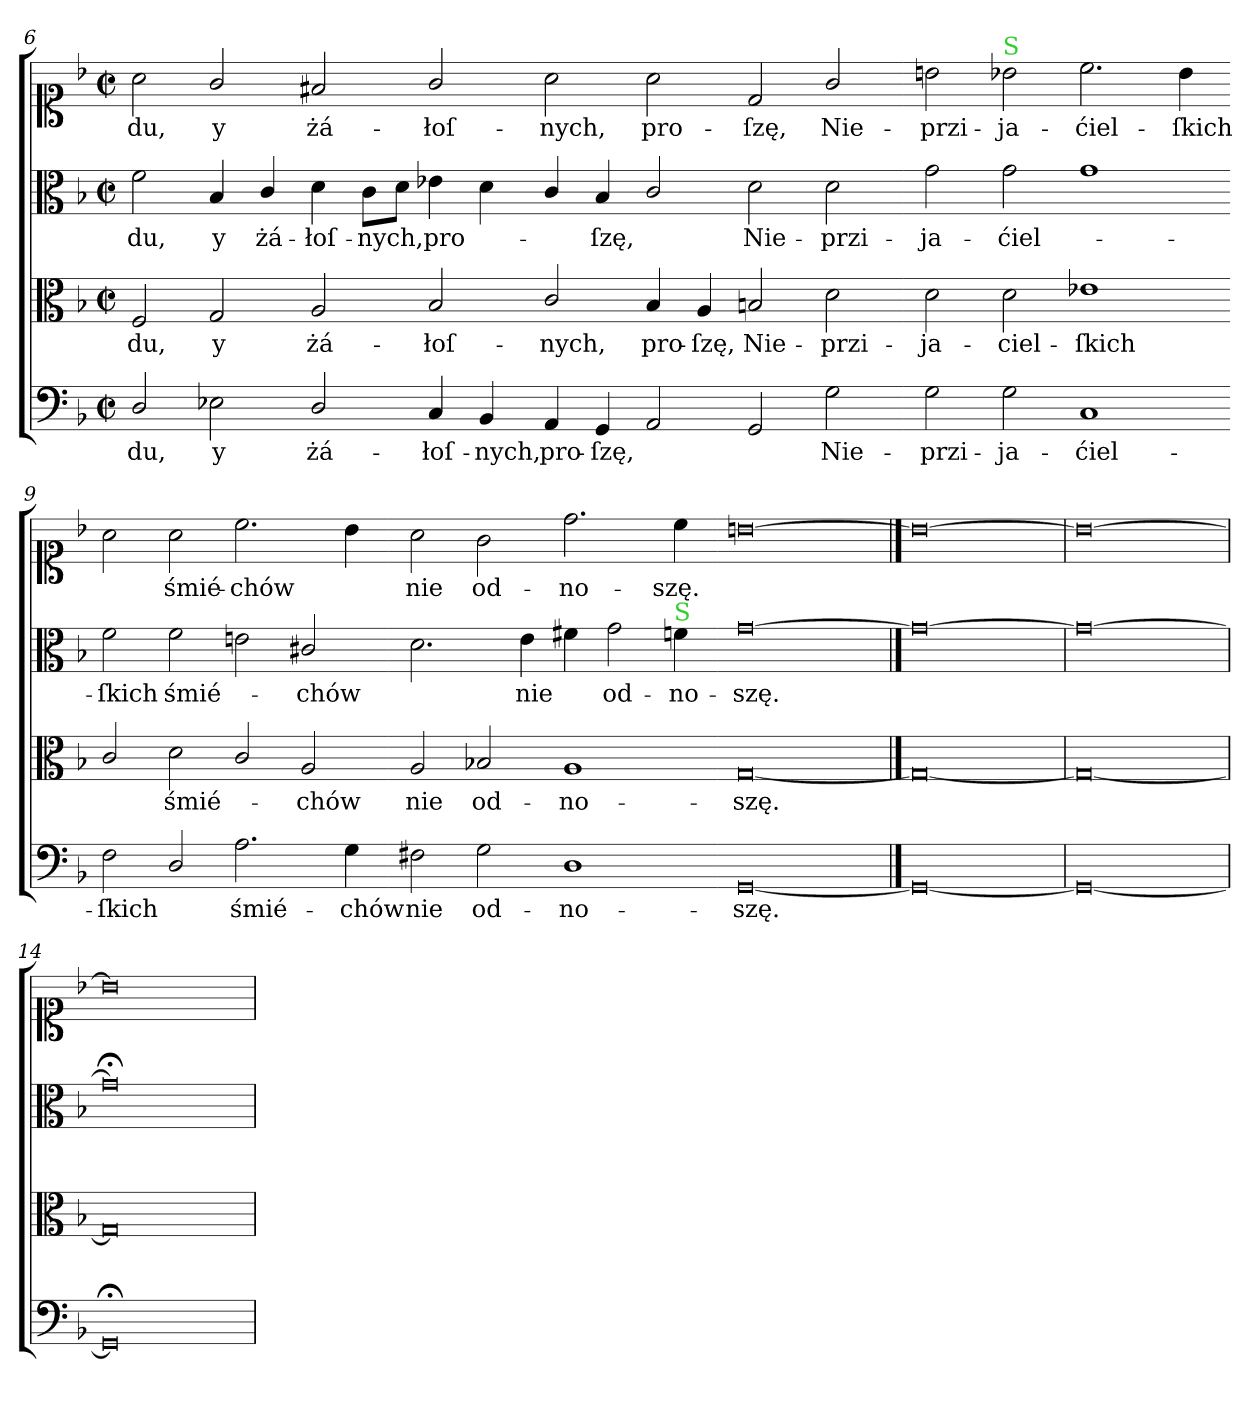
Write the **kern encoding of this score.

**kern	**text	**kern	**text	**kern	**text	**kern	**text
*part4	*part4	*part3	*part3	*part2	*part2	*part1	*part1
*staff4	*staff4	*staff3	*staff3	*staff2	*staff2	*staff1	*staff1
*clefF4	*	*clefC3	*	*clefC3	*	*clefC1	*
*k[b-]	*	*k[b-]	*	*k[b-]	*	*k[b-]	*
*M4/2	*	*M4/2	*	*M4/2	*	*M4/2	*
*met(c|)	*	*met(c|)	*	*met(c|)	*	*met(c|)	*
=6	=6	=6	=6	=6	=6	=6	=6
2D/	-du,	2F/	-du,	2f\	-du,	2a\	-du,
2E-\	y	2G/	y	4B-/	y	2g/	y
.	.	.	.	4c/	żá-	.	.
2D/	żá-	2A/	żá-	4d\	-łoſ-	2f#X/	żá-
.	.	.	.	8c\L	-nych,	.	.
.	.	.	.	8d\J	.	.	.
4C/	-łoſ-	2B-/	-łoſ-	4e-X\	pro-	2g/	-łoſ-
4BB-/	-nych,	.	.	4d\	.	.	.
=7-	=7-	=7-	=7-	=7-	=7-	=7-	=7-
4AA/	pro-	2c/	-nych,	4c/	.	2a\	-nych,
4GG/	-ſzę,	.	.	4B-/	-ſzę,	.	.
2AA/	.	4B-/	pro-	2c/	.	2a\	pro-
.	.	4A/	-ſzę,	.	.	.	.
2GG/	.	2Bn/	Nie-	2d\	Nie-	2d/	-ſzę,
2G\	Nie-	2d\	-przi-	2d\	-przi-	2g/	Nie-
=8-	=8-	=8-	=8-	=8-	=8-	=8-	=8-
2G\	-przi-	2d\	-ja-	2g\	-ja-	2bn\	-przi-
!	!	!	!	!	!	!LO:TX:a:color=limegreen:t=S	!
2G\	-ja-	2d\	-ciel-	2g\	-ćiel-	2b-X\	-ja-
1C/	-ćiel-	1e-\	-ſkich	1g\	.	2.cc\	-ćiel-
.	.	.	.	.	.	4b-\	-ſkich
=9-	=9-	=9-	=9-	=9-	=9-	=9-	=9-
2F\	-ſkich	2c/	.	2f\	-ſkich	2a\	.
2D/	.	2d\	śmié-	2f\	śmié-	2a\	śmié-
2.A\	śmié-	2c/	.	2en\	.	2.cc\	-chów
.	.	2A/	-chów	2c#X/	-chów	.	.
4G\	-chów	.	.	.	.	4b-\	.
=10-	=10-	=10-	=10-	=10-	=10-	=10-	=10-
2F#X\	nie	2A/	nie	2.d\	.	2a\	nie
2G\	od-	2B-X/	od-	.	.	2g\	od-
.	.	.	.	4e\	nie	.	.
1D\	-no-	1A/	-no-	4f#X\	.	2.dd\	-no-
.	.	.	.	2g\	od-	.	.
!	!	!	!	!LO:TX:a:color=limegreen:t=S	!	!	!
.	.	.	.	4fn\	-no-	4cc\	-szę.
=11-	=11-	=11-	=11-	=11-	=11-	=11-	=11-
[0GG/	-szę.	[0G/	-szę.	[0g\	-szę.	[0bn\	.
==12	==12	==12	==12	==12	==12	==12	==12
0GG/_	.	0G/_	.	0g\_	.	0b\_	.
=13	=13	=13	=13	=13	=13	=13	=13
0GG/_	.	0G/_	.	0g\_	.	0b\_	.
=14	=14	=14	=14	=14	=14	=14	=14
0GG;</]	.	0G/]	.	0g;<\]	.	0b\]	.
=	=	=	=	=	=	=	=
*-	*-	*-	*-	*-	*-	*-	*-
